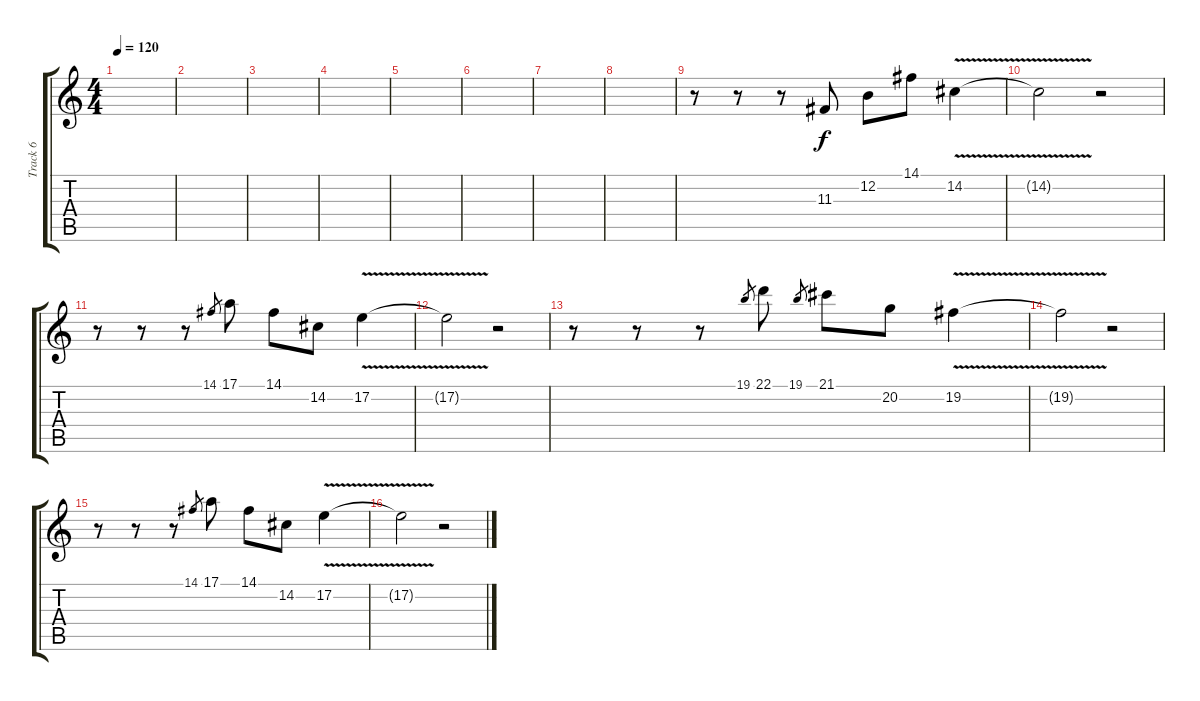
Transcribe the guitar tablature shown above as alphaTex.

\track ("Track 6" "Track 6") {instrument shakuhachi}
\staff {score tabs}
\tuning (E4 B3 G3 D3 A2 E2) {hide}
\ts (4 4)
\tempo 120
\clef g2
\ks c
|
|
|
|
|
|
|
|
r.8 r.8 r.8 11.3.8 12.2.8 14.1.8 14.2{v}.4 |
14.2{t}.2 r.2 |
r.8 r.8 r.8 14.1.8{gr} 17.1.8 14.1.8 14.2.8 17.2{v}.4 |
17.2{t}.2 r.2 |
r.8 r.8 r.8 19.1.8{gr} 22.1.8 19.1.8{gr} 21.1.8 20.2.8 19.2{v}.4 |
19.2{t}.2 r.2 |
r.8 r.8 r.8 14.1.8{gr} 17.1.8 14.1.8 14.2.8 17.2{v}.4 |
17.2{t}.2 r.2
